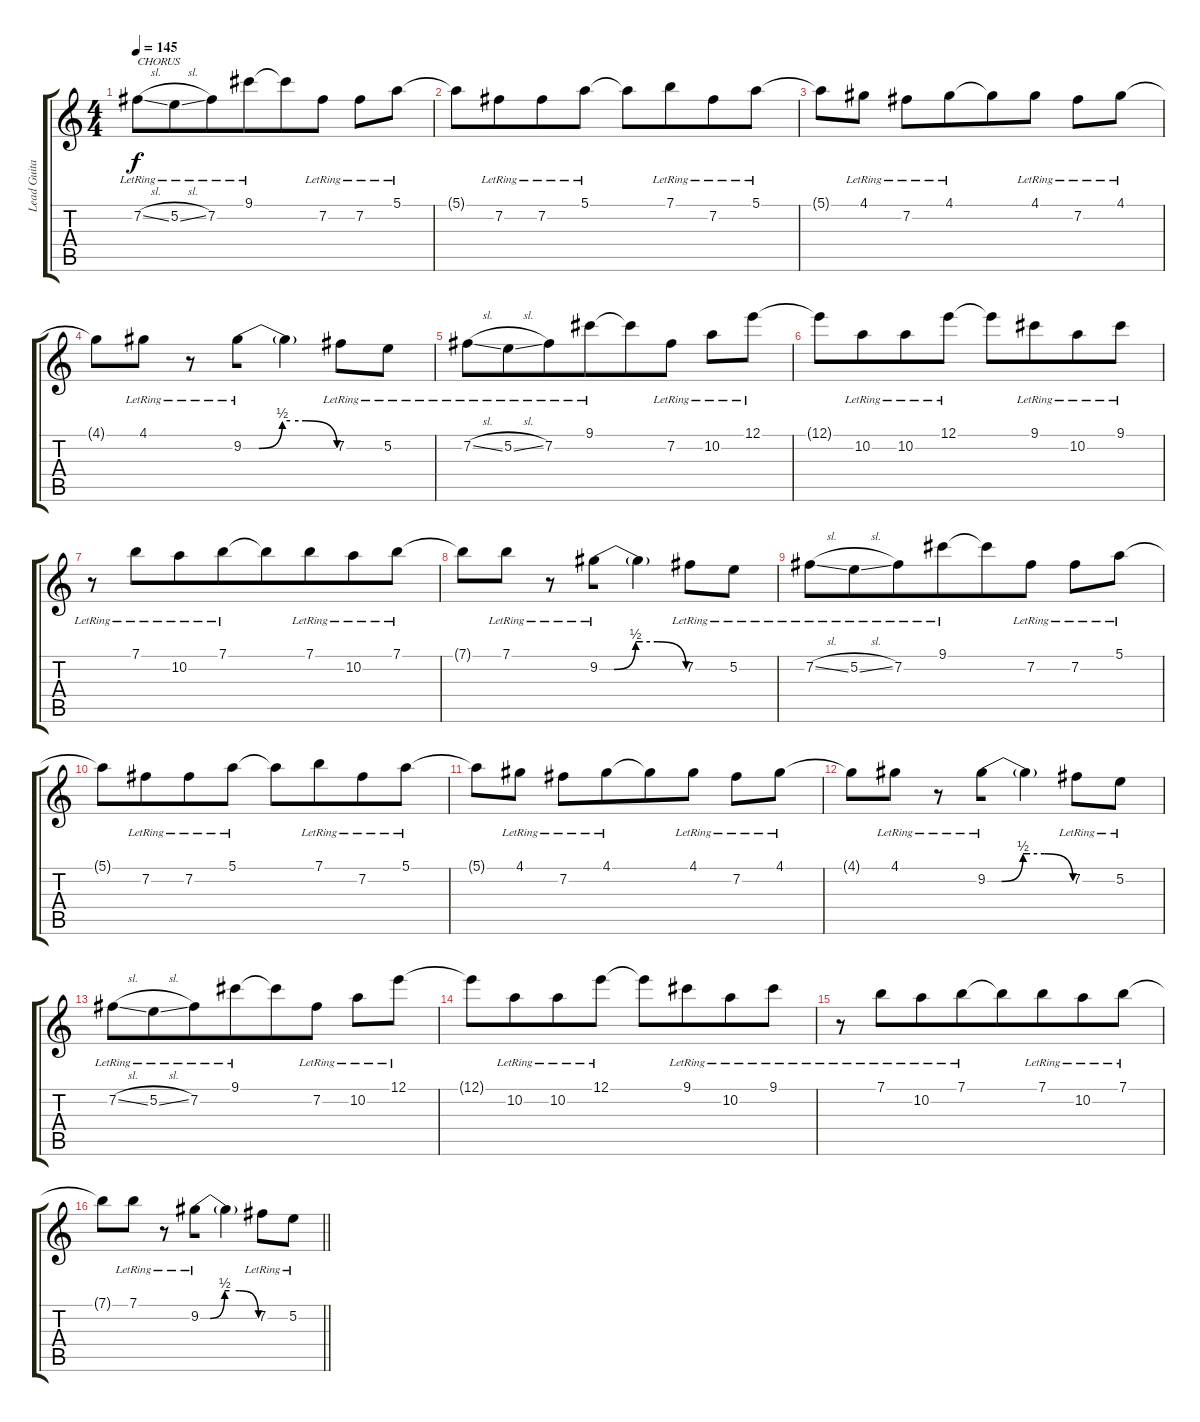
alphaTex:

\track ("Lead Guitar (Tom)" "Lead Guita") {instrument overdrivenguitar}
\staff {score tabs}
\tuning (E4 B3 G3 D3 A2 D2) {hide}
\ts (4 4)
\tempo 145
\clef g2
\ks c
7.2{sl lr}.8{txt "CHORUS" dy f beam merge} 5.2{sl lr}.8{beam merge} 7.2{lr}.8 9.1{lr}.8{beam merge} 9.1{t}.8 7.2{lr}.8 7.2{lr}.8{beam merge} 5.1{lr}.8 |
5.1{t}.8 7.2{lr}.8{beam merge} 7.2{lr}.8{beam merge} 5.1{lr}.8 5.1{t}.8{beam merge} 7.1{lr}.8{beam merge} 7.2{lr}.8 5.1{lr}.8 |
5.1{t}.8 4.1{lr}.8 7.2{lr}.8 4.1{lr}.8{beam merge} 4.1{t}.8 4.1{lr}.8 7.2{lr}.8 4.1{lr}.8 |
4.1{t}.8{beam merge} 4.1{lr}.8 r.8 9.2{be (custom 0 0 10 0 25 2 30 2 40 2 60 0) lr}.8{beam merge} 9.2{t}.4 7.2{lr}.8{beam merge} 5.2{lr}.8 |
7.2{sl lr}.8{beam merge} 5.2{sl lr}.8{beam merge} 7.2{lr}.8 9.1{lr}.8{beam merge} 9.1{t}.8 7.2{lr}.8 10.2{lr}.8{beam merge} 12.1{lr}.8 |
12.1{t}.8{beam merge} 10.2{lr}.8{beam merge} 10.2{lr}.8 12.1{lr}.8 12.1{t}.8{beam merge} 9.1{lr}.8{beam merge} 10.2{lr}.8{beam merge} 9.1{lr}.8 |
r.8{beam merge} 7.1{lr}.8{beam merge} 10.2{lr}.8{beam merge} 7.1{lr}.8{beam merge} 7.1{t}.8 7.1{lr}.8{beam merge} 10.2{lr}.8{beam merge} 7.1{lr}.8 |
7.1{t}.8 7.1{lr}.8 r.8 9.2{be (custom 0 0 10 0 25 2 30 2 40 2 60 0) lr}.8{beam merge} 9.2{t}.4 7.2{lr}.8{beam merge} 5.2{lr}.8 |
7.2{sl lr}.8{beam merge} 5.2{sl lr}.8{beam merge} 7.2{lr}.8 9.1{lr}.8{beam merge} 9.1{t}.8 7.2{lr}.8 7.2{lr}.8{beam merge} 5.1{lr}.8 |
5.1{t}.8 7.2{lr}.8{beam merge} 7.2{lr}.8{beam merge} 5.1{lr}.8 5.1{t}.8{beam merge} 7.1{lr}.8{beam merge} 7.2{lr}.8 5.1{lr}.8 |
5.1{t}.8 4.1{lr}.8 7.2{lr}.8 4.1{lr}.8{beam merge} 4.1{t}.8 4.1{lr}.8 7.2{lr}.8 4.1{lr}.8 |
4.1{t}.8{beam merge} 4.1{lr}.8 r.8 9.2{be (custom 0 0 10 0 25 2 30 2 40 2 60 0) lr}.8{beam merge} 9.2{t}.4 7.2{lr}.8{beam merge} 5.2{lr}.8 |
7.2{sl lr}.8{beam merge} 5.2{sl lr}.8{beam merge} 7.2{lr}.8 9.1{lr}.8{beam merge} 9.1{t}.8 7.2{lr}.8 10.2{lr}.8{beam merge} 12.1{lr}.8 |
12.1{t}.8{beam merge} 10.2{lr}.8{beam merge} 10.2{lr}.8 12.1{lr}.8 12.1{t}.8{beam merge} 9.1{lr}.8{beam merge} 10.2{lr}.8{beam merge} 9.1{lr}.8 |
r.8{beam merge} 7.1{lr}.8{beam merge} 10.2{lr}.8{beam merge} 7.1{lr}.8{beam merge} 7.1{t}.8 7.1{lr}.8{beam merge} 10.2{lr}.8{beam merge} 7.1{lr}.8 |
\barLineRight lightlight
7.1{t}.8 7.1{lr}.8 r.8 9.2{be (custom 0 0 10 0 25 2 30 2 40 2 60 0) lr}.8{beam merge} 9.2{t}.4 7.2{lr}.8{beam merge} 5.2{lr}.8
